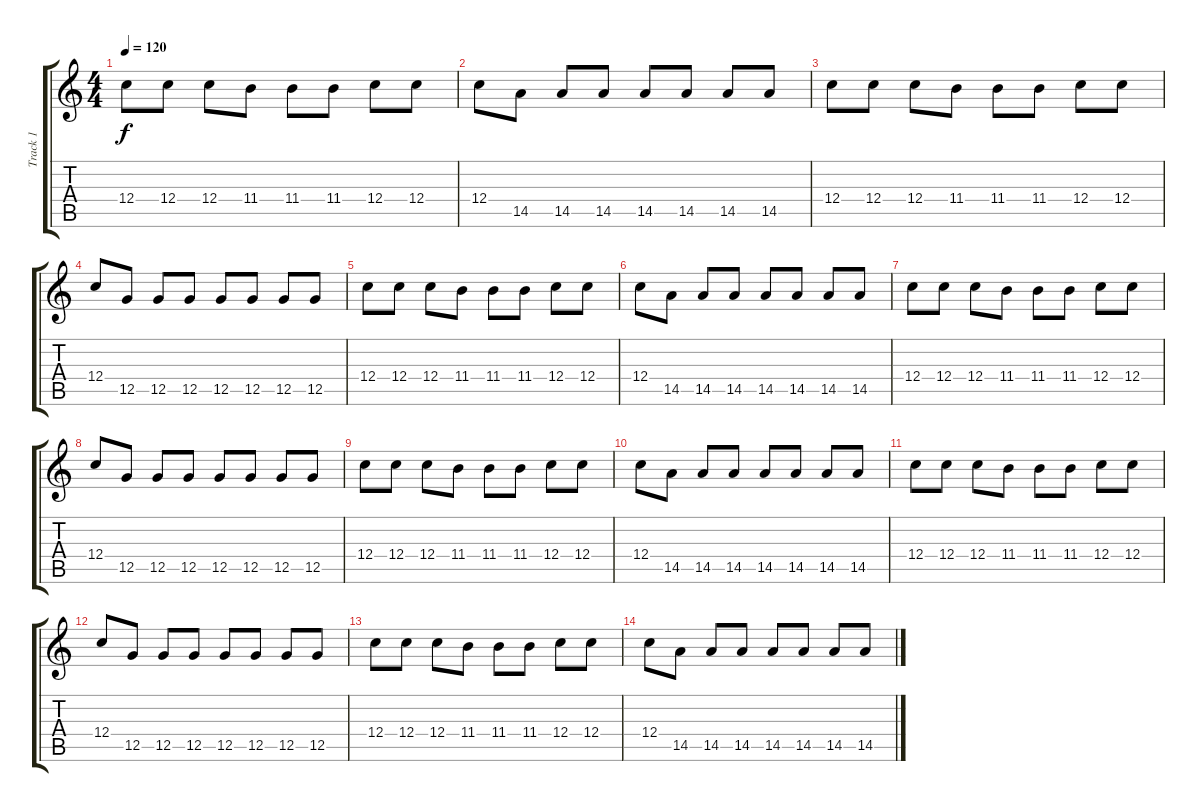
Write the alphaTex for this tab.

\track ("Track 1" "Track 1") {instrument overdrivenguitar}
\staff {score tabs}
\tuning (D4 A3 F3 C3 G2 C2) {hide}
\ts (4 4)
\tempo 120
\clef g2
\ks c
12.4.8{dy f} 12.4.8 12.4.8 11.4.8 11.4.8 11.4.8 12.4.8 12.4.8 |
12.4.8 14.5.8 14.5.8 14.5.8 14.5.8 14.5.8 14.5.8 14.5.8 |
12.4.8 12.4.8 12.4.8 11.4.8 11.4.8 11.4.8 12.4.8 12.4.8 |
12.4.8 12.5.8 12.5.8 12.5.8 12.5.8 12.5.8 12.5.8 12.5.8 |
12.4.8 12.4.8 12.4.8 11.4.8 11.4.8 11.4.8 12.4.8 12.4.8 |
12.4.8 14.5.8 14.5.8 14.5.8 14.5.8 14.5.8 14.5.8 14.5.8 |
12.4.8 12.4.8 12.4.8 11.4.8 11.4.8 11.4.8 12.4.8 12.4.8 |
12.4.8 12.5.8 12.5.8 12.5.8 12.5.8 12.5.8 12.5.8 12.5.8 |
12.4.8 12.4.8 12.4.8 11.4.8 11.4.8 11.4.8 12.4.8 12.4.8 |
12.4.8 14.5.8 14.5.8 14.5.8 14.5.8 14.5.8 14.5.8 14.5.8 |
12.4.8 12.4.8 12.4.8 11.4.8 11.4.8 11.4.8 12.4.8 12.4.8 |
12.4.8 12.5.8 12.5.8 12.5.8 12.5.8 12.5.8 12.5.8 12.5.8 |
12.4.8 12.4.8 12.4.8 11.4.8 11.4.8 11.4.8 12.4.8 12.4.8 |
12.4.8 14.5.8 14.5.8 14.5.8 14.5.8 14.5.8 14.5.8 14.5.8
